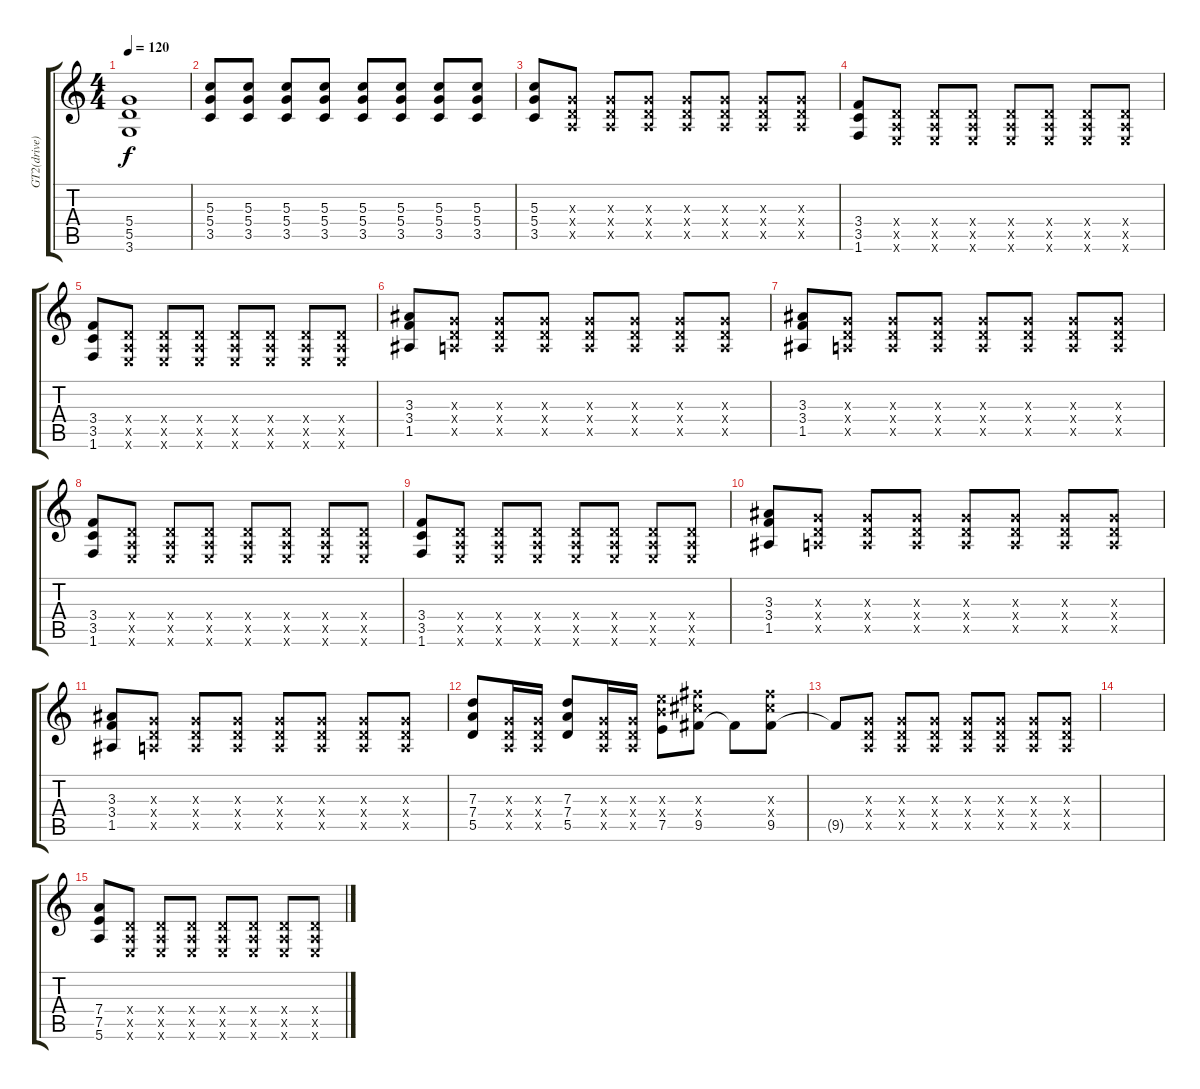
\track ("GT2(drive)" "GT2(drive)") {instrument distortionguitar}
\staff {score tabs}
\tuning (E4 B3 G3 D3 A2 E2) {hide}
\ts (4 4)
\tempo 120
\clef g2
\ks c
(5.4{t} 5.5{t} 3.6{t}).1{dy f} |
(5.3 5.4 3.5).8 (5.3 5.4 3.5).8 (5.3 5.4 3.5).8 (5.3 5.4 3.5).8 (5.3 5.4 3.5).8 (5.3 5.4 3.5).8 (5.3 5.4 3.5).8 (5.3 5.4 3.5).8 |
(5.3 5.4 3.5).8 (0.3{x} 0.4{x} 0.5{x}).8 (0.3{x} 0.4{x} 0.5{x}).8 (0.3{x} 0.4{x} 0.5{x}).8 (0.3{x} 0.4{x} 0.5{x}).8 (0.3{x} 0.4{x} 0.5{x}).8 (0.3{x} 0.4{x} 0.5{x}).8 (0.3{x} 0.4{x} 0.5{x}).8 |
(3.4 3.5 1.6).8 (0.4{x} 0.5{x} 0.6{x}).8 (0.4{x} 0.5{x} 0.6{x}).8 (0.4{x} 0.5{x} 0.6{x}).8 (0.4{x} 0.5{x} 0.6{x}).8 (0.4{x} 0.5{x} 0.6{x}).8 (0.4{x} 0.5{x} 0.6{x}).8 (0.4{x} 0.5{x} 0.6{x}).8 |
(3.4 3.5 1.6).8 (0.4{x} 0.5{x} 0.6{x}).8 (0.4{x} 0.5{x} 0.6{x}).8 (0.4{x} 0.5{x} 0.6{x}).8 (0.4{x} 0.5{x} 0.6{x}).8 (0.4{x} 0.5{x} 0.6{x}).8 (0.4{x} 0.5{x} 0.6{x}).8 (0.4{x} 0.5{x} 0.6{x}).8 |
(3.3 3.4 1.5).8 (0.3{x} 0.4{x} 0.5{x}).8 (0.3{x} 0.4{x} 0.5{x}).8 (0.3{x} 0.4{x} 0.5{x}).8 (0.3{x} 0.4{x} 0.5{x}).8 (0.3{x} 0.4{x} 0.5{x}).8 (0.3{x} 0.4{x} 0.5{x}).8 (0.3{x} 0.4{x} 0.5{x}).8 |
(3.3 3.4 1.5).8 (0.3{x} 0.4{x} 0.5{x}).8 (0.3{x} 0.4{x} 0.5{x}).8 (0.3{x} 0.4{x} 0.5{x}).8 (0.3{x} 0.4{x} 0.5{x}).8 (0.3{x} 0.4{x} 0.5{x}).8 (0.3{x} 0.4{x} 0.5{x}).8 (0.3{x} 0.4{x} 0.5{x}).8 |
(3.4 3.5 1.6).8 (0.4{x} 0.5{x} 0.6{x}).8 (0.4{x} 0.5{x} 0.6{x}).8 (0.4{x} 0.5{x} 0.6{x}).8 (0.4{x} 0.5{x} 0.6{x}).8 (0.4{x} 0.5{x} 0.6{x}).8 (0.4{x} 0.5{x} 0.6{x}).8 (0.4{x} 0.5{x} 0.6{x}).8 |
(3.4 3.5 1.6).8 (0.4{x} 0.5{x} 0.6{x}).8 (0.4{x} 0.5{x} 0.6{x}).8 (0.4{x} 0.5{x} 0.6{x}).8 (0.4{x} 0.5{x} 0.6{x}).8 (0.4{x} 0.5{x} 0.6{x}).8 (0.4{x} 0.5{x} 0.6{x}).8 (0.4{x} 0.5{x} 0.6{x}).8 |
(3.3 3.4 1.5).8 (0.3{x} 0.4{x} 0.5{x}).8 (0.3{x} 0.4{x} 0.5{x}).8 (0.3{x} 0.4{x} 0.5{x}).8 (0.3{x} 0.4{x} 0.5{x}).8 (0.3{x} 0.4{x} 0.5{x}).8 (0.3{x} 0.4{x} 0.5{x}).8 (0.3{x} 0.4{x} 0.5{x}).8 |
(3.3 3.4 1.5).8 (0.3{x} 0.4{x} 0.5{x}).8 (0.3{x} 0.4{x} 0.5{x}).8 (0.3{x} 0.4{x} 0.5{x}).8 (0.3{x} 0.4{x} 0.5{x}).8 (0.3{x} 0.4{x} 0.5{x}).8 (0.3{x} 0.4{x} 0.5{x}).8 (0.3{x} 0.4{x} 0.5{x}).8 |
(7.3 7.4 5.5).8 (0.3{x} 0.4{x} 0.5{x}).16 (0.3{x} 0.4{x} 0.5{x}).16 (7.3 7.4 5.5).8 (0.3{x} 0.4{x} 0.5{x}).16 (0.3{x} 0.4{x} 0.5{x}).16 (9.3{x} 9.4{x} 7.5).8 (11.3{x} 11.4{x} 9.5).8 9.5{t}.8 (11.3{x} 11.4{x} 9.5).8 |
9.5{t}.8 (0.3{x} 0.4{x} 0.5{x}).8 (0.3{x} 0.4{x} 0.5{x}).8 (0.3{x} 0.4{x} 0.5{x}).8 (0.3{x} 0.4{x} 0.5{x}).8 (0.3{x} 0.4{x} 0.5{x}).8 (0.3{x} 0.4{x} 0.5{x}).8 (0.3{x} 0.4{x} 0.5{x}).8 |
|
(7.4 7.5 5.6).8 (0.4{x} 0.5{x} 0.6{x}).8 (0.4{x} 0.5{x} 0.6{x}).8 (0.4{x} 0.5{x} 0.6{x}).8 (0.4{x} 0.5{x} 0.6{x}).8 (0.4{x} 0.5{x} 0.6{x}).8 (0.4{x} 0.5{x} 0.6{x}).8 (0.4{x} 0.5{x} 0.6{x}).8
